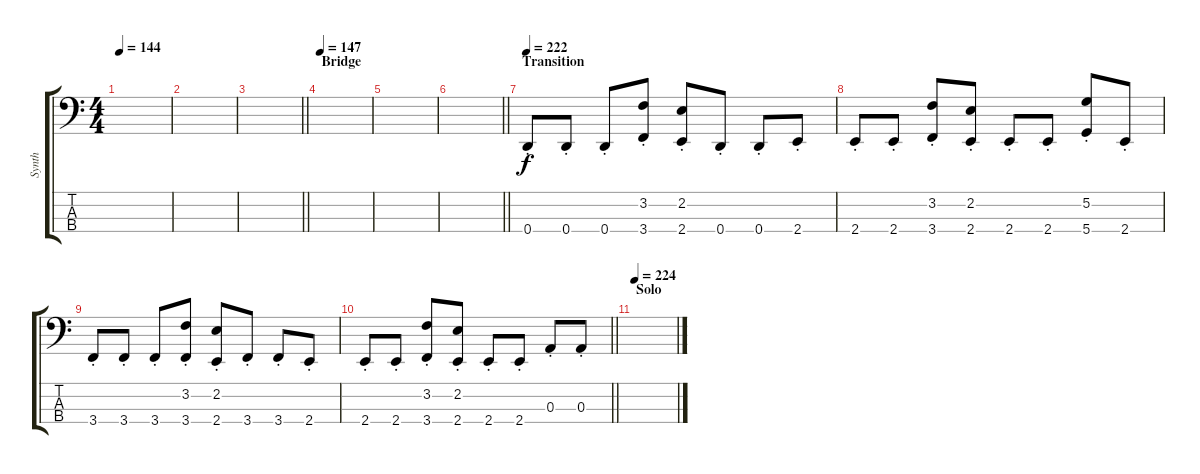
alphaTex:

\track ("Synth" "Synth") {instrument slapbass1}
\staff {score tabs}
\tuning (G2 D2 A1 D1) {hide}
\ts (4 4)
\tempo 144
\clef f4
\ks c
|
|
\barLineRight lightlight
|
\section ("" "Bridge")
\tempo 147
|
|
\barLineRight lightlight
|
\section ("" "Transition")
\tempo 222
0.4{st}.8 0.4{st}.8 0.4{st}.8 (3.2{st} 3.4{st}).8 (2.2{st} 2.4{st}).8 0.4{st}.8 0.4{st}.8 2.4{st}.8 |
2.4{st}.8 2.4{st}.8 (3.2{st} 3.4{st}).8 (2.2{st} 2.4{st}).8 2.4{st}.8 2.4{st}.8 (5.2{st} 5.4{st}).8 2.4{st}.8 |
3.4{st}.8 3.4{st}.8 3.4{st}.8 (3.2{st} 3.4{st}).8 (2.2{st} 2.4{st}).8 3.4{st}.8 3.4{st}.8 2.4{st}.8 |
\barLineRight lightlight
2.4{st}.8 2.4{st}.8 (3.2{st} 3.4{st}).8 (2.2{st} 2.4{st}).8 2.4{st}.8 2.4{st}.8 0.3{st}.8 0.3{st}.8 |
\section ("" "Solo")
\tempo 224
